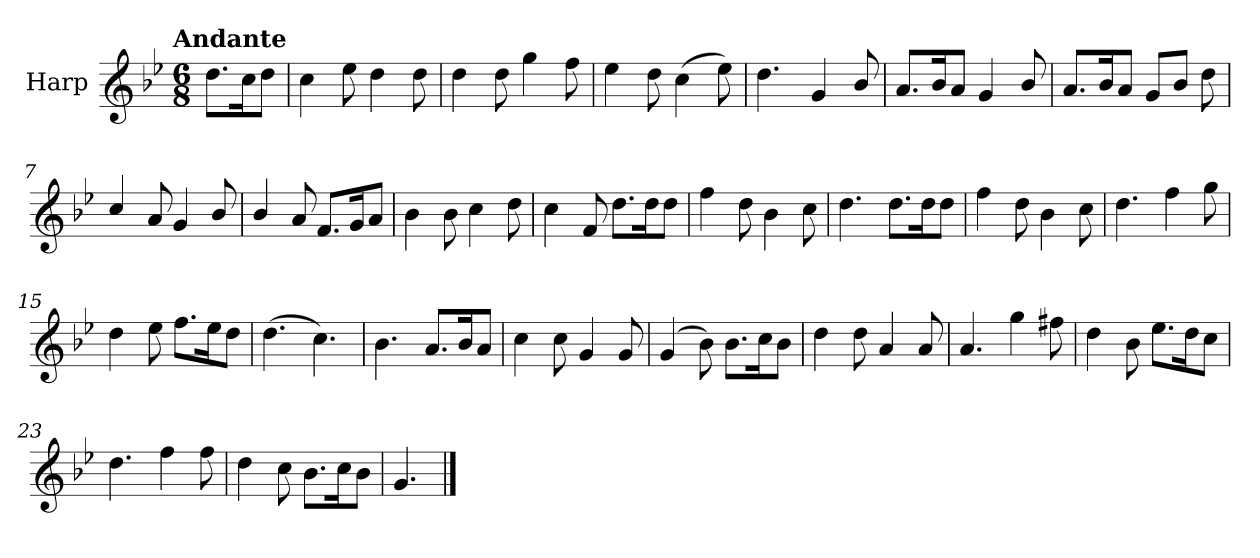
**kern
*part1
*staff1
*I"Harp
*I'Hrp.
*clefG2
*k[b-e-]
!!LO:TX:omd:t=Andante
*M6/8
*MM92
=
8.dd\L
16cc\k
8dd\J
=1
4cc\
8ee-\
4dd\
8dd\
=2
4dd\
8dd\
4gg\
8ff\
=3
4ee-\
8dd\
(>4cc\
8ee-\)
!!LO:LB:g=z
=4
4.dd\
4g/
8b-/
=5
8.a/L
16b-/k
8a/J
4g/
8b-/
=6
8.a/L
16b-/k
8a/J
8g/L
8b-/J
8dd\
=7
4cc/
8a/
4g/
8b-/
!!LO:LB:g=z
=8
4b-/
8a/
8.f/L
16g/k
8a/J
=9
4b-\
8b-\
4cc\
8dd\
=10
4cc\
8f/
8.dd\L
16dd\k
8dd\J
=11
4ff\
8dd\
4b-\
8cc\
=12
4.dd\
8.dd\L
16dd\k
8dd\J
!!LO:LB:g=z
=13
4ff\
8dd\
4b-\
8cc\
=14
4.dd\
4ff\
8gg\
=15
4dd\
8ee-\
8.ff\L
16ee-\k
8dd\J
=16
(>4.dd\
4.cc\)
=17
4.b-\
8.a/L
16b-/k
8a/J
!!LO:LB:g=z
=18
4cc\
8cc\
4g/
8g/
=19
(>4g/
8b-\)
8.b-\L
16cc\k
8b-\J
=20
4dd\
8dd\
4a/
8a/
=21
4.a/
4gg\
8ff#X\
!!LO:LB:g=z
=22
4dd\
8b-\
8.ee-\L
16dd\k
8cc\J
=23
4.dd\
4ff\
8ff\
=24
4dd\
8cc\
8.b-\L
16cc\k
8b-\J
=25
4.g/
==
*-
